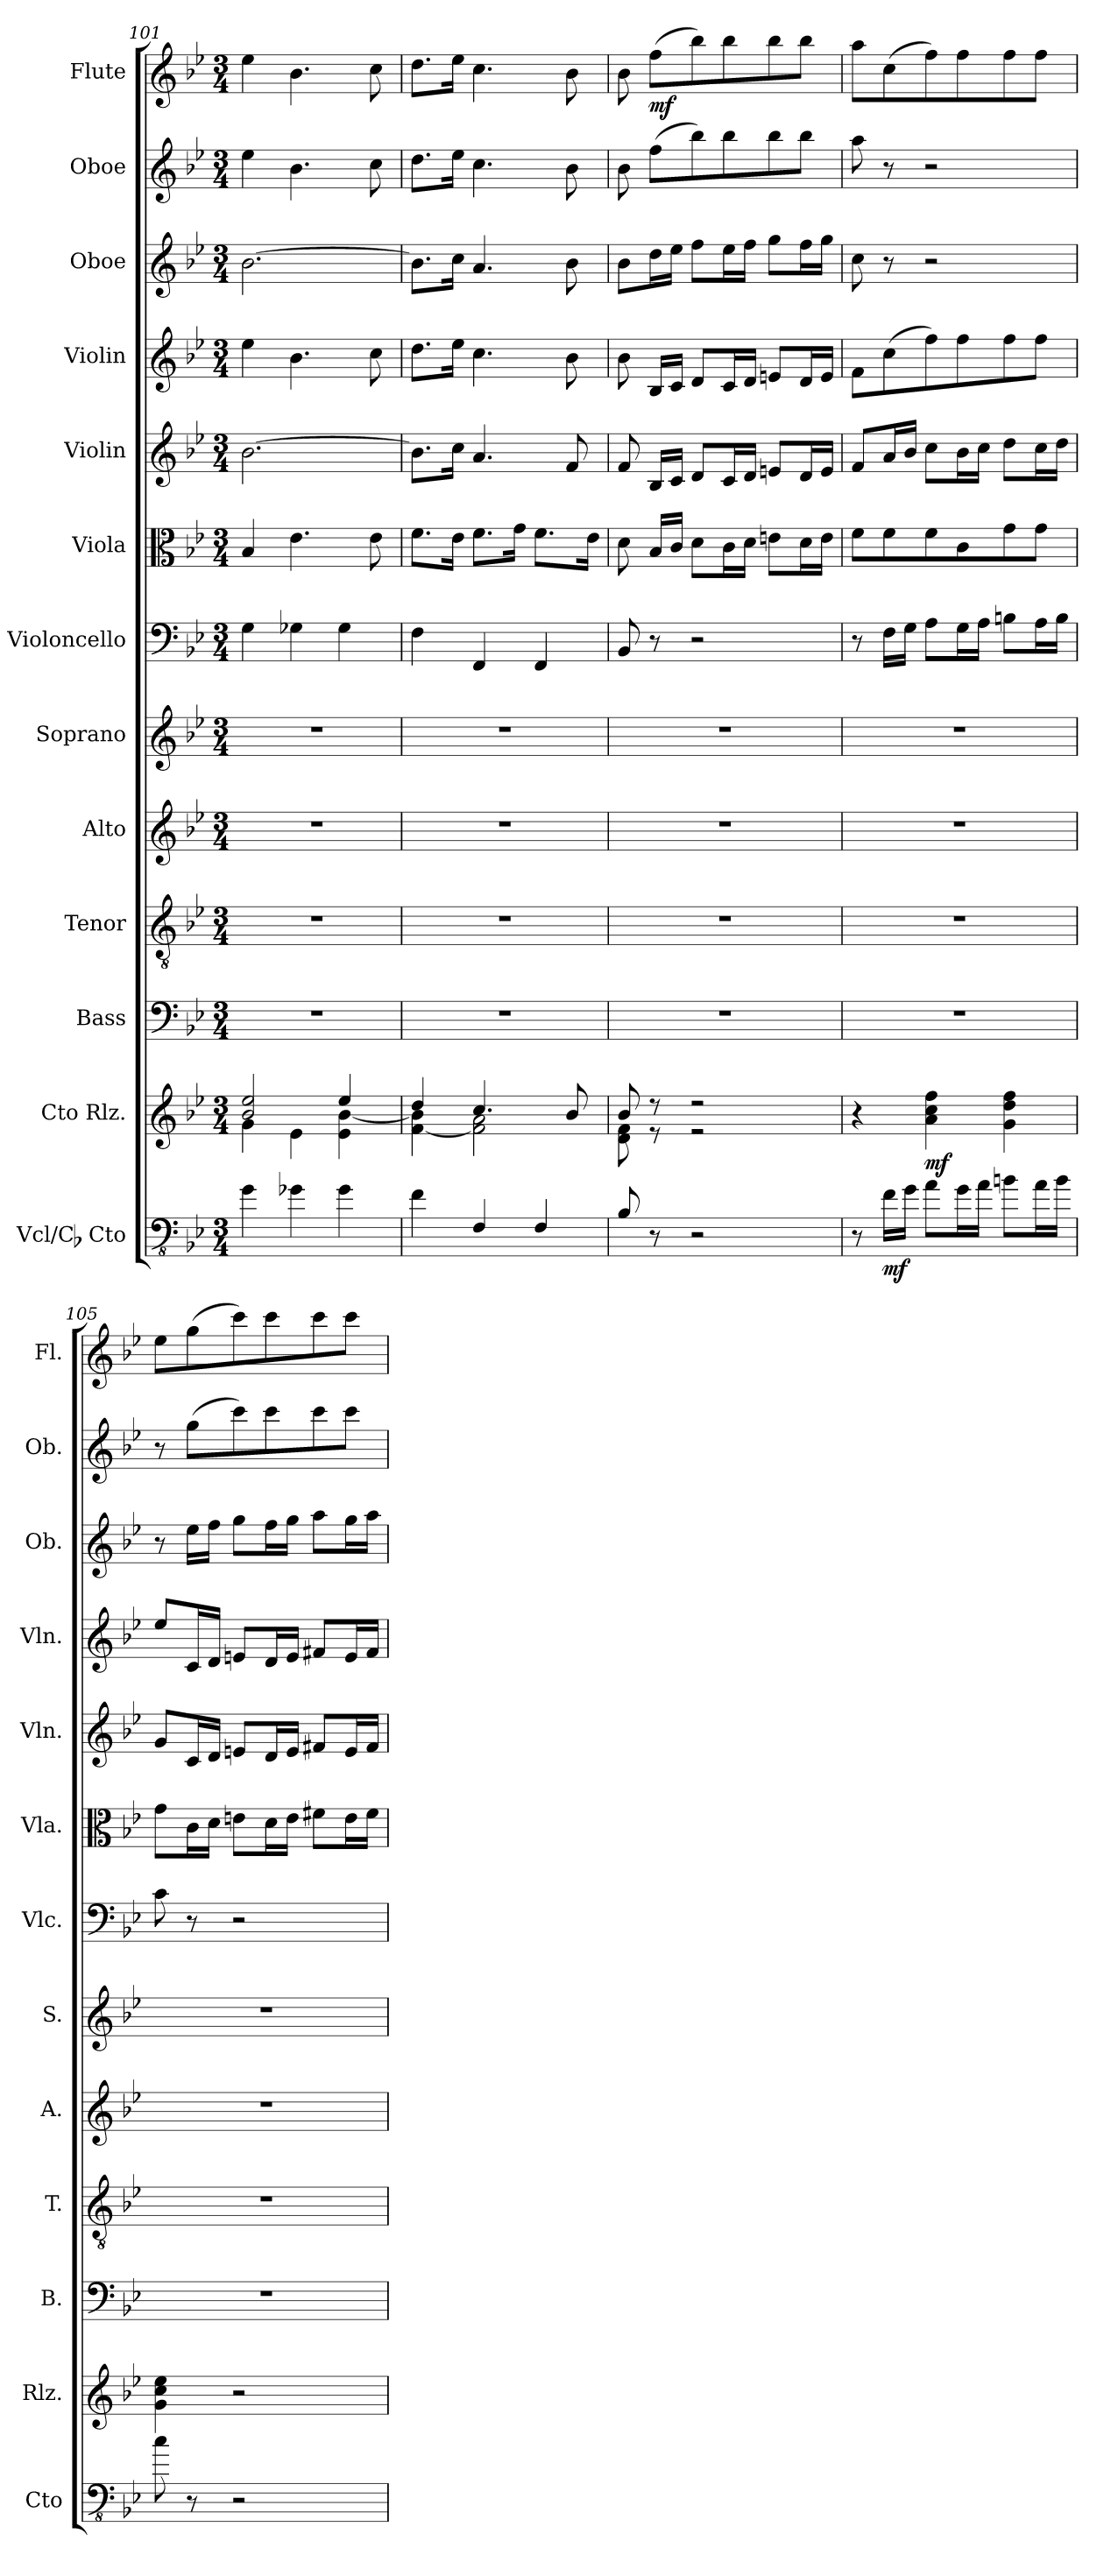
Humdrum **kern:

**kern	**dynam	**kern	**dynam	**kern	**kern	**kern	**kern	**kern	**kern	**kern	**kern	**kern	**kern	**kern	**dynam
*part13	*part13	*part12	*part12	*part11	*part10	*part9	*part8	*part7	*part6	*part5	*part4	*part3	*part2	*part1	*part1
*staff13	*staff13	*staff12	*staff12	*staff11	*staff10	*staff9	*staff8	*staff7	*staff6	*staff5	*staff4	*staff3	*staff2	*staff1	*staff1
*I"Vcl/Cb Cto	*	*I"Cto Rlz.	*	*I"Bass	*I"Tenor	*I"Alto	*I"Soprano	*I"Violoncello	*I"Viola	*I"Violin	*I"Violin	*I"Oboe	*I"Oboe	*I"Flute	*
*I'Cto	*	*I'Rlz.	*	*I'B.	*I'T.	*I'A.	*I'S.	*I'Vlc.	*I'Vla.	*I'Vln.	*I'Vln.	*I'Ob.	*I'Ob.	*I'Fl.	*
*clefFv4	*	*clefG2	*	*clefF4	*clefGv2	*clefG2	*clefG2	*clefF4	*clefC3	*clefG2	*clefG2	*clefG2	*clefG2	*clefG2	*
*ITrd7c12	*	*	*	*	*	*	*	*	*	*	*	*	*	*	*
*k[b-e-]	*	*k[b-e-]	*	*k[b-e-]	*k[b-e-]	*k[b-e-]	*k[b-e-]	*k[b-e-]	*k[b-e-]	*k[b-e-]	*k[b-e-]	*k[b-e-]	*k[b-e-]	*k[b-e-]	*
*M3/4	*	*M3/4	*	*M3/4	*M3/4	*M3/4	*M3/4	*M3/4	*M3/4	*M3/4	*M3/4	*M3/4	*M3/4	*M3/4	*
=101	=101	=101	=101	=101	=101	=101	=101	=101	=101	=101	=101	=101	=101	=101	=101
*	*	*^	*	*	*	*	*	*	*	*	*	*	*	*	*
4GG\	.	2b-/ 2ee-/	4g\	.	2.r	2.r	2.r	2.r	4G\	4B-/	[2.b-\	4ee-\	[2.b-\	4ee-\	4ee-\	.
4GG-X\	.	.	4e-\	.	.	.	.	.	4G-X\	4.e-\	.	4.b-\	.	4.b-\	4.b-\	.
4GG-\	.	4ee-/	4e-\ [4b-\	.	.	.	.	.	4G-\	.	.	.	.	.	.	.
.	.	.	.	.	.	.	.	.	.	8e-\	.	8cc\	.	8cc\	8cc\	.
=102	=102	=102	=102	=102	=102	=102	=102	=102	=102	=102	=102	=102	=102	=102	=102	=102
4FF\	.	4dd/	[4f\ 4b-\]	.	2.r	2.r	2.r	2.r	4F\	8.f\L	8.b-\L]	8.dd\L	8.b-\L]	8.dd\L	8.dd\L	.
.	.	.	.	.	.	.	.	.	.	16e-\Jk	16cc\Jk	16ee-\Jk	16cc\Jk	16ee-\Jk	16ee-\Jk	.
4FFF/	.	4.cc/	2f\] 2a\	.	.	.	.	.	4FF/	8.f\L	4.a/	4.cc\	4.a/	4.cc\	4.cc\	.
.	.	.	.	.	.	.	.	.	.	16g\Jk	.	.	.	.	.	.
4FFF/	.	.	.	.	.	.	.	.	4FF/	8.f\L	.	.	.	.	.	.
.	.	8b-/	.	.	.	.	.	.	.	.	8f/	8b-\	8b-\	8b-\	8b-\	.
.	.	.	.	.	.	.	.	.	.	16e-\Jk	.	.	.	.	.	.
!!LO:PB:g=z
=103	=103	=103	=103	=103	=103	=103	=103	=103	=103	=103	=103	=103	=103	=103	=103	=103
8BBB-/	.	8b-/	8d\ 8f\	.	2.r	2.r	2.r	2.r	8BB-/	8d\	8f/	8b-\	8b-\L	8b-\	8b-\	.
!	!	!	!	!	!	!	!	!	!	!	!	!	!	!	!	!LO:DY:b
8r	.	8r	8r	.	.	.	.	.	8r	16B-/LL	16B-/LL	16B-/LL	16dd\L	(8ff\L	(8ff\L	mf
.	.	.	.	.	.	.	.	.	.	16c/JJ	16c/JJ	16c/JJ	16ee-\JJ	.	.	.
2r	.	2r	2r	.	.	.	.	.	2r	8d\L	8d/L	8d/L	8ff\L	8bb-\)	8bb-\)	.
.	.	.	.	.	.	.	.	.	.	16c\L	16c/L	16c/L	16ee-\L	8bb-\	8bb-\	.
.	.	.	.	.	.	.	.	.	.	16d\JJ	16d/JJ	16d/JJ	16ff\JJ	.	.	.
.	.	.	.	.	.	.	.	.	.	8en\L	8en/L	8en/L	8gg\L	8bb-\	8bb-\	.
.	.	.	.	.	.	.	.	.	.	16d\L	16d/L	16d/L	16ff\L	8bb-\J	8bb-\J	.
.	.	.	.	.	.	.	.	.	.	16e\JJ	16e/JJ	16e/JJ	16gg\JJ	.	.	.
*	*	*v	*v	*	*	*	*	*	*	*	*	*	*	*	*	*
=104	=104	=104	=104	=104	=104	=104	=104	=104	=104	=104	=104	=104	=104	=104	=104
8r	.	4r	.	2.r	2.r	2.r	2.r	8r	8f\L	8f/L	8f\L	8cc\	8aa\	8aa\L	.
!	!LO:DY:b	!	!	!	!	!	!	!	!	!	!	!	!	!	!
16FF\LL	mf	.	.	.	.	.	.	16F\LL	8f\	16a/L	(8cc\	8r	8r	(8cc\	.
16GG\JJ	.	.	.	.	.	.	.	16G\JJ	.	16b-/JJ	.	.	.	.	.
!	!	!	!LO:DY:b	!	!	!	!	!	!	!	!	!	!	!	!
8AA\L	.	4a\ 4cc\ 4ff\	mf	.	.	.	.	8A\L	8f\	8cc\L	8ff\)	2r	2r	8ff\)	.
16GG\L	.	.	.	.	.	.	.	16G\L	8c\	16b-\L	8ff\	.	.	8ff\	.
16AA\JJ	.	.	.	.	.	.	.	16A\JJ	.	16cc\JJ	.	.	.	.	.
8BBn\L	.	4g\ 4dd\ 4ff\	.	.	.	.	.	8Bn\L	8g\	8dd\L	8ff\	.	.	8ff\	.
16AA\L	.	.	.	.	.	.	.	16A\L	8g\J	16cc\L	8ff\J	.	.	8ff\J	.
16BB\JJ	.	.	.	.	.	.	.	16B\JJ	.	16dd\JJ	.	.	.	.	.
=105	=105	=105	=105	=105	=105	=105	=105	=105	=105	=105	=105	=105	=105	=105	=105
8C\	.	4g\ 4cc\ 4ee-\	.	2.r	2.r	2.r	2.r	8c\	8g\L	8g/L	8ee-/L	8r	8r	8ee-\L	.
8r	.	.	.	.	.	.	.	8r	16c\L	16c/L	16c/L	16ee-\LL	(8gg\L	(8gg\	.
.	.	.	.	.	.	.	.	.	16d\JJ	16d/JJ	16d/JJ	16ff\JJ	.	.	.
2r	.	2r	.	.	.	.	.	2r	8en\L	8en/L	8en/L	8gg\L	8ccc\)	8ccc\)	.
.	.	.	.	.	.	.	.	.	16d\L	16d/L	16d/L	16ff\L	8ccc\	8ccc\	.
.	.	.	.	.	.	.	.	.	16e\JJ	16e/JJ	16e/JJ	16gg\JJ	.	.	.
.	.	.	.	.	.	.	.	.	8f#X\L	8f#X/L	8f#X/L	8aa\L	8ccc\	8ccc\	.
.	.	.	.	.	.	.	.	.	16e\L	16e/L	16e/L	16gg\L	8ccc\J	8ccc\J	.
.	.	.	.	.	.	.	.	.	16f#\JJ	16f#/JJ	16f#/JJ	16aa\JJ	.	.	.
=	=	=	=	=	=	=	=	=	=	=	=	=	=	=	=
*-	*-	*-	*-	*-	*-	*-	*-	*-	*-	*-	*-	*-	*-	*-	*-
